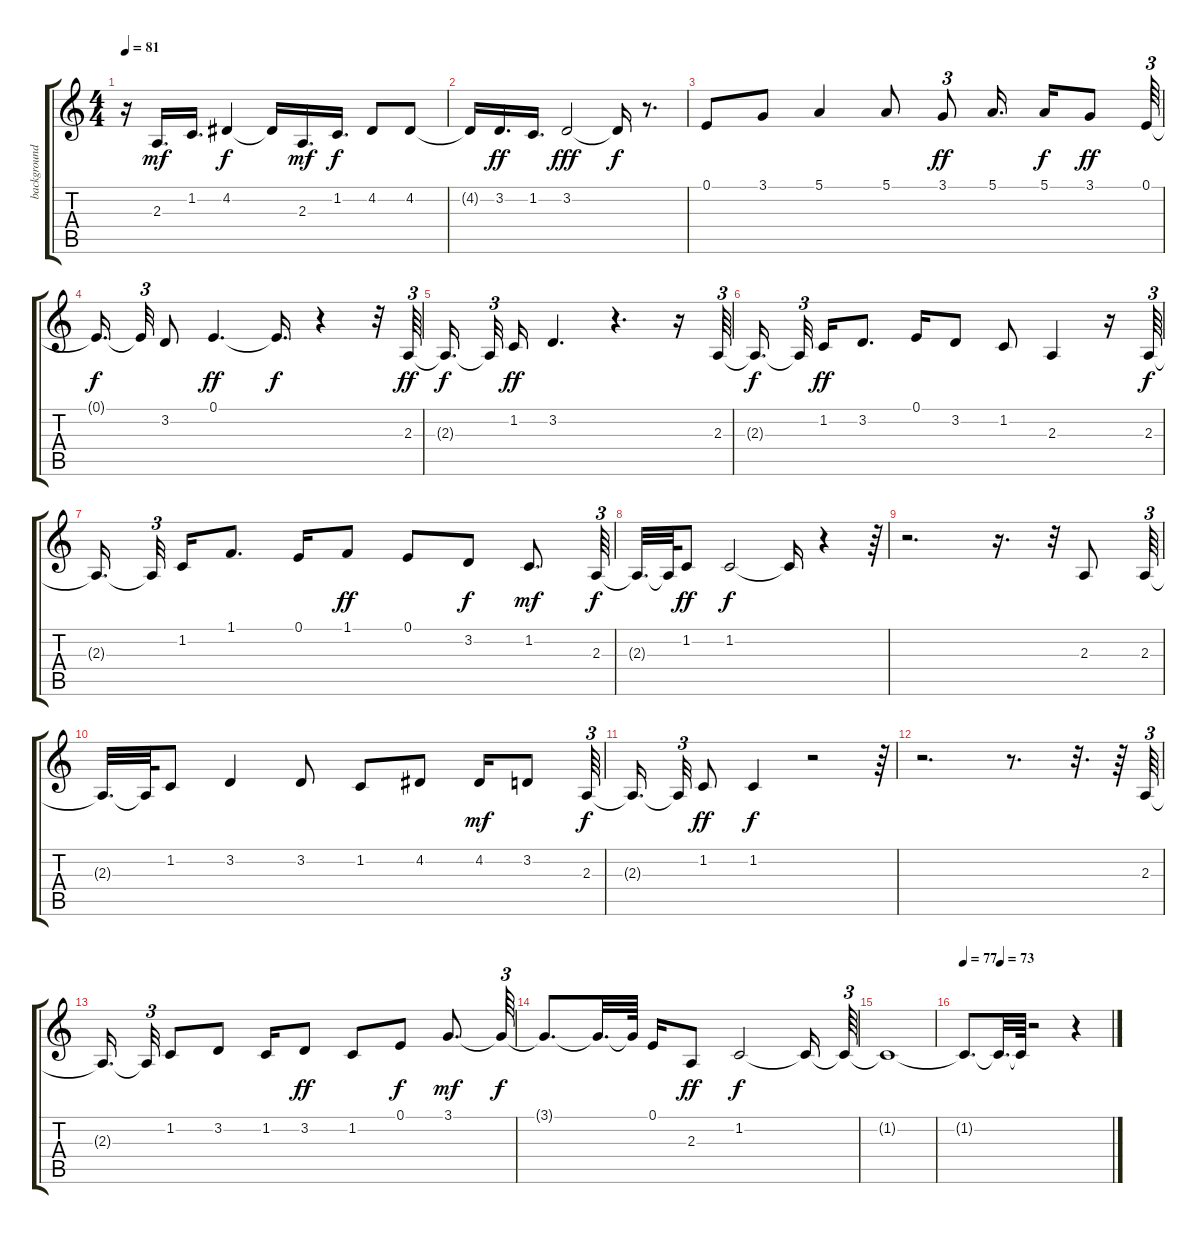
\track ("background" "background") {instrument orchestralharp}
\staff {score tabs}
\tuning (E4 B3 G3 D3 A2 E2) {hide}
\ts (4 4)
\tempo 81
\clef g2
\ks c
r.16{dy f} 2.3.16{d dy mf} 1.2.16{d} 4.2.4{dy f} 4.2{t}.16 2.3.16{d dy mf} 1.2.16{d dy f} 4.2.8 4.2.8 |
4.2{t}.16 3.2.16{d dy ff} 1.2.16{d} 3.2.2{dy fff} 3.2{t}.16{dy f} r.8{d} |
0.1.8 3.1.8 5.1.4 5.1.8 3.1.8{tu (3 2) dy ff} 5.1.16{d} 5.1.16{dy f} 3.1.8{dy ff} 0.1.64{tu (3 2)} |
0.1{t}.16{d dy f beam splitsecondary} 0.1{t}.32{tu (3 2)} 3.2.8 0.1.4{d dy ff} 0.1{t}.16{d dy f} r.4 r.32 2.3.64{tu (3 2) dy ff} |
2.3{t}.16{d dy f beam splitsecondary} 2.3{t}.32{tu (3 2)} 1.2.16{dy ff} 3.2.4{d} r.4{d} r.16 2.3.64{tu (3 2)} |
2.3{t}.16{d dy f beam splitsecondary} 2.3{t}.32{tu (3 2) beam splitsecondary} 1.2.16{dy ff} 3.2.8{d} 0.1.16 3.2.8 1.2.8 2.3.4 r.16 2.3.64{tu (3 2) dy f} |
2.3{t}.16{d beam splitsecondary} 2.3{t}.32{tu (3 2) beam splitsecondary} 1.2.16 1.1.8{d} 0.1.16 1.1.8{dy ff} 0.1.8 3.2.8{dy f} 1.2.8{d dy mf} 2.3.64{tu (3 2) dy f} |
2.3{t}.32{d} 2.3{t}.64 1.2.8{dy ff} 1.2.2{dy f} 1.2{t}.16 r.4 r.64{tu (3 2)} |
r.2{d} r.16{d} r.32{tu (3 2)} 2.3.8 2.3.64{tu (3 2)} |
2.3{t}.32{d} 2.3{t}.64 1.2.8 3.2.4 3.2.8 1.2.8 4.2.8 4.2.16{dy mf} 3.2.8 2.3.64{tu (3 2) dy f} |
2.3{t}.16{d beam splitsecondary} 2.3{t}.32{tu (3 2)} 1.2.8{dy ff} 1.2.4{dy f} r.2 r.64{tu (3 2)} |
r.2{d} r.8{d} r.32{d} r.64 2.3.64{tu (3 2)} |
2.3{t}.16{d beam splitsecondary} 2.3{t}.32{tu (3 2)} 1.2.8 3.2.8 1.2.16 3.2.8{dy ff} 1.2.8 0.1.8{dy f} 3.1.8{d dy mf} 3.1{t}.64{tu (3 2) dy f} |
3.1{t}.8{d} 3.1{t}.32{d} 3.1{t}.64 0.1.16 2.3.8{dy ff} 1.2.2{dy f} 1.2{t}.16 1.2{t}.64{tu (3 2)} |
1.2{t}.1 |
\tempo 77
\tempo (73 0.25)
1.2{t}.8{d} 1.2{t}.32{d} 1.2{t}.64 r.2 r.4
